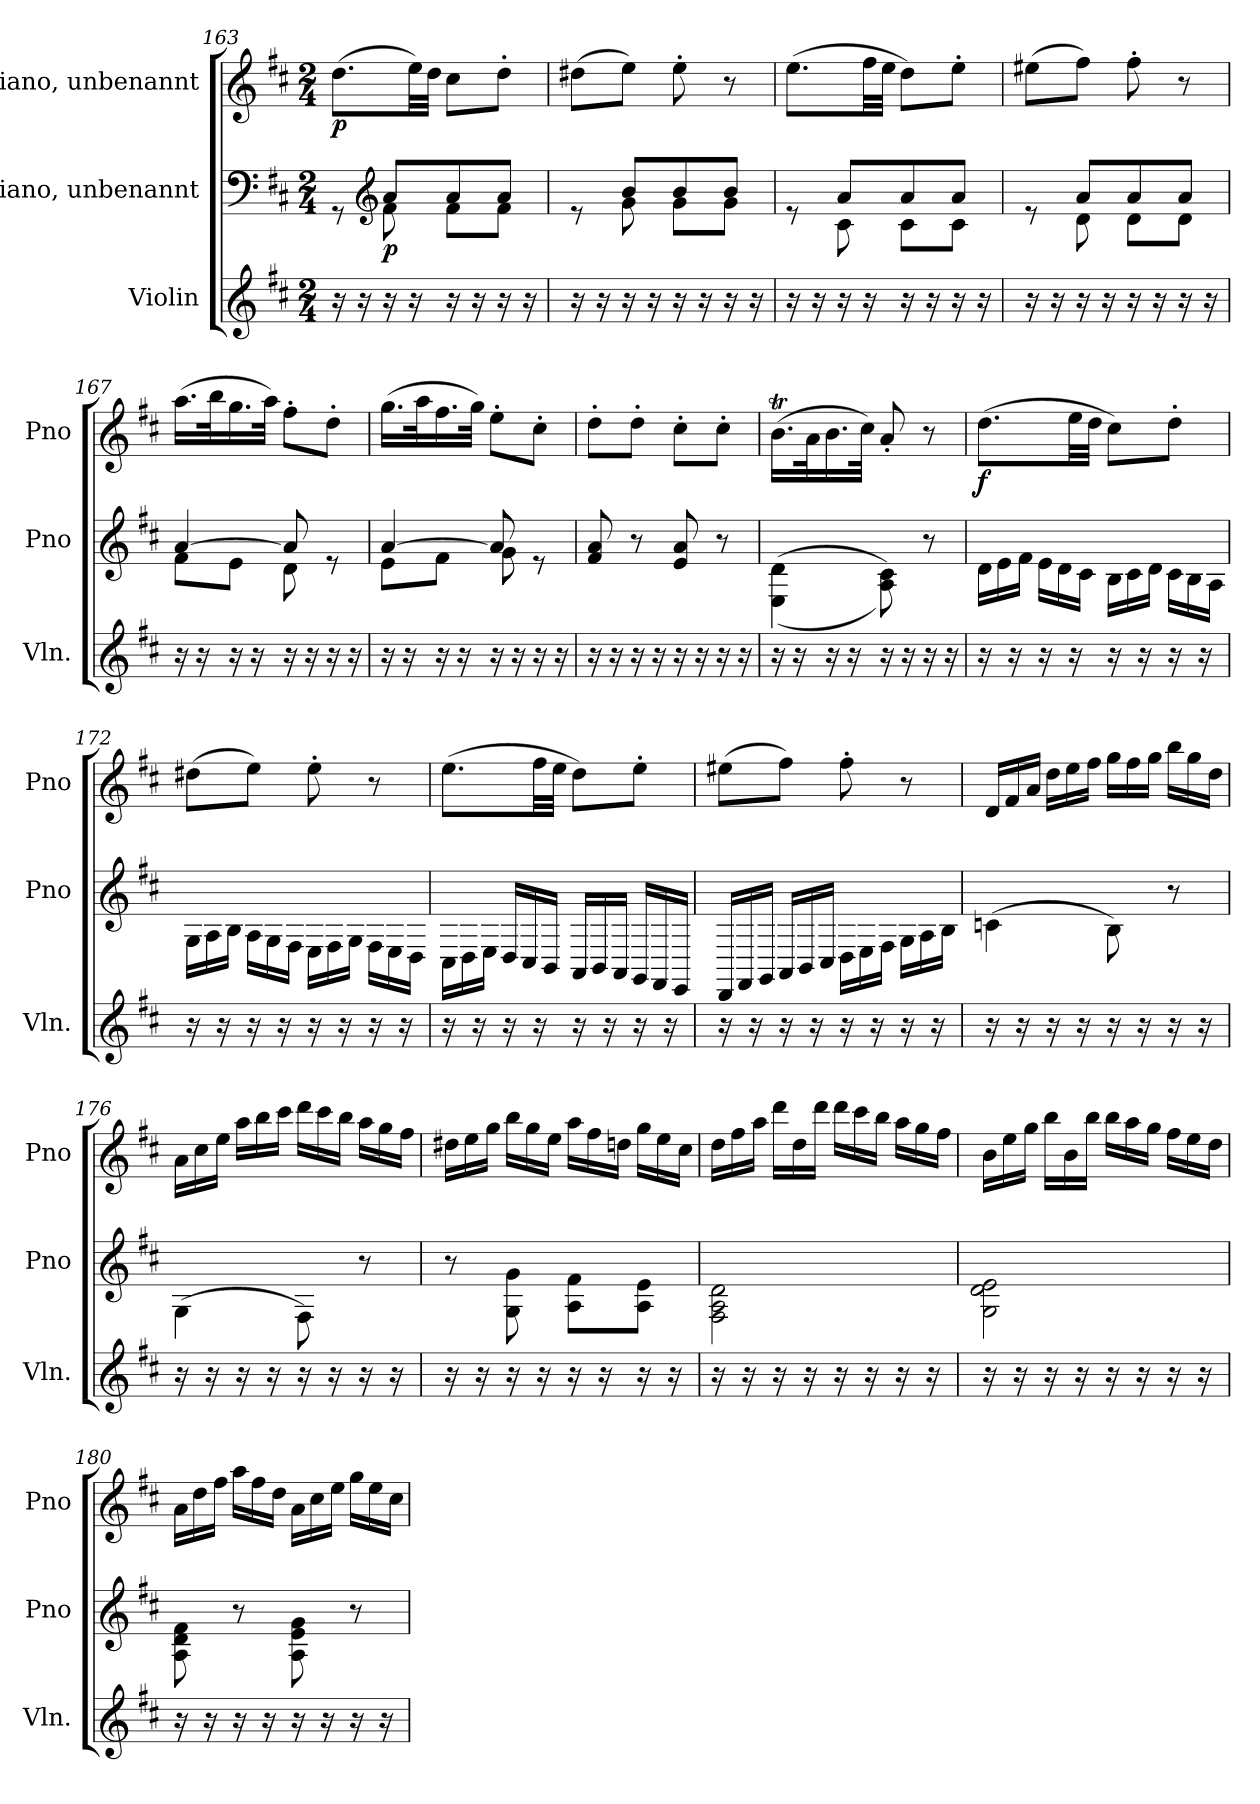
**kern	**kern	**dynam	**kern	**dynam
*part3	*part2	*part2	*part1	*part1
*staff3	*staff2	*staff2	*staff1	*staff1
*I"Violin	*I"Piano, unbenannt	*	*I"Piano, unbenannt	*
*I'Vln.	*I'Pno	*	*I'Pno	*
*clefG2	*clefF4	*	*clefG2	*
*k[f#c#]	*k[f#c#]	*	*k[f#c#]	*
*M2/4	*M2/4	*	*M2/4	*
=163	=163	=163	=163	=163
*	*^	*	*	*
!	!	!	!	!	!LO:DY:b
16r	8rGG	8ryy	.	(>8.dd\L	p
16r	.	.	.	.	.
*	*clefG2	*	*	*	*
!	!	!	!LO:DY:b	!	!
16r	8a/L	8f#\	p	.	.
16r	.	.	.	32ee\LL)	.
.	.	.	.	32dd\JJJ	.
16r	8a/	8f#\L	.	8cc#\L	.
16r	.	.	.	.	.
16r	8a/J	8f#\J	.	8dd'\J	.
16r	.	.	.	.	.
!!LO:PB:g=z
=164	=164	=164	=164	=164	=164
16r	8re	8ryy	.	(>8dd#X\L	.
16r	.	.	.	.	.
16r	8b/L	8g\	.	8ee\J)	.
16r	.	.	.	.	.
16r	8b/	8g\L	.	8ee'\	.
16r	.	.	.	.	.
16r	8b/J	8g\J	.	8r	.
16r	.	.	.	.	.
=165	=165	=165	=165	=165	=165
16r	8re	8ryy	.	(>8.ee\L	.
16r	.	.	.	.	.
16r	8a/L	8c#\	.	.	.
16r	.	.	.	32ff#\LL	.
.	.	.	.	32ee\JJJ	.
16r	8a/	8c#\L	.	8dd\L)	.
16r	.	.	.	.	.
16r	8a/J	8c#\J	.	8ee'\J	.
16r	.	.	.	.	.
=166	=166	=166	=166	=166	=166
16r	8re	8ryy	.	(>8ee#X\L	.
16r	.	.	.	.	.
16r	8a/L	8d\	.	8ff#\J)	.
16r	.	.	.	.	.
16r	8a/	8d\L	.	8ff#'\	.
16r	.	.	.	.	.
16r	8a/J	8d\J	.	8r	.
16r	.	.	.	.	.
=167	=167	=167	=167	=167	=167
16r	[4a/	8f#\L	.	(<16.aa\LL	.
16r	.	.	.	.	.
.	.	.	.	32bb\K	.
16r	.	8e\J	.	16.gg\	.
16r	.	.	.	.	.
.	.	.	.	32aa\JJk)	.
16r	8a/]	8d\	.	8ff#'\L	.
16r	.	.	.	.	.
16r	8re	8ryy	.	8dd'\J	.
16r	.	.	.	.	.
=168	=168	=168	=168	=168	=168
16r	[4a/	8e\L	.	(<16.gg\LL	.
16r	.	.	.	.	.
.	.	.	.	32aa\K	.
16r	.	8f#\J	.	16.ff#\	.
16r	.	.	.	.	.
.	.	.	.	32gg\JJk)	.
16r	8a/]	8g\	.	8ee'\L	.
16r	.	.	.	.	.
16r	8re	8ryy	.	8cc#'\J	.
16r	.	.	.	.	.
*	*v	*v	*	*	*
!!LO:LB:g=z
=169	=169	=169	=169	=169
16r	8f#/ 8a/	.	8dd'\L	.
16r	.	.	.	.
16r	8r	.	8dd'\J	.
16r	.	.	.	.
16r	8e/ 8a/	.	8cc#'\L	.
16r	.	.	.	.
16r	8r	.	8cc#'\J	.
16r	.	.	.	.
=170	=170	=170	=170	=170
16r	(<(>4E\ 4d\	.	(>16.bT\LL	.
16r	.	.	.	.
.	.	.	32a\K	.
16r	.	.	16.b\	.
16r	.	.	.	.
.	.	.	32cc#\JJk)	.
16r	8A\ 8c#\))	.	8a'/	.
16r	.	.	.	.
16r	8r	.	8r	.
16r	.	.	.	.
=171	=171	=171	=171	=171
*	*Xtuplet	*	*	*
!	!	!	!	!LO:DY:b
16r	24d\LL	.	(>8.dd\L	f
.	24e\	.	.	.
16r	.	.	.	.
.	24f#\JJ	.	.	.
16r	24e\LL	.	.	.
.	24d\	.	.	.
16r	.	.	32ee\LL	.
.	24c#\JJ	.	.	.
.	.	.	32dd\JJJ	.
16r	24B\LL	.	8cc#\L)	.
.	24c#\	.	.	.
16r	.	.	.	.
.	24d\JJ	.	.	.
16r	24c#\LL	.	8dd'\J	.
.	24B\	.	.	.
16r	.	.	.	.
.	24A\JJ	.	.	.
!!LO:LB:g=z
=172	=172	=172	=172	=172
16r	24G\LL	.	(>8dd#X\L	.
.	24A\	.	.	.
16r	.	.	.	.
.	24B\JJ	.	.	.
16r	24A\LL	.	8ee\J)	.
.	24G\	.	.	.
16r	.	.	.	.
.	24F#\JJ	.	.	.
16r	24E\LL	.	8ee'\	.
.	24F#\	.	.	.
16r	.	.	.	.
.	24G\JJ	.	.	.
16r	24F#\LL	.	8r	.
.	24E\	.	.	.
16r	.	.	.	.
.	24D\JJ	.	.	.
=173	=173	=173	=173	=173
16r	24C#\LL	.	(>8.ee\L	.
.	24D\	.	.	.
16r	.	.	.	.
.	24E\JJ	.	.	.
16r	24D/LL	.	.	.
.	24C#/	.	.	.
16r	.	.	32ff#\LL	.
.	24BB/JJ	.	.	.
.	.	.	32ee\JJJ	.
16r	24AA/LL	.	8dd\L)	.
.	24BB/	.	.	.
16r	.	.	.	.
.	24AA/JJ	.	.	.
16r	24GG/LL	.	8ee'\J	.
.	24FF#/	.	.	.
16r	.	.	.	.
.	24EE/JJ	.	.	.
=174	=174	=174	=174	=174
16r	24DD/LL	.	(>8ee#X\L	.
.	24FF#/	.	.	.
16r	.	.	.	.
.	24GG/JJ	.	.	.
16r	24AA/LL	.	8ff#\J)	.
.	24BB/	.	.	.
16r	.	.	.	.
.	24C#/JJ	.	.	.
16r	24D\LL	.	8ff#'\	.
.	24E\	.	.	.
16r	.	.	.	.
.	24F#\JJ	.	.	.
16r	24G\LL	.	8r	.
.	24A\	.	.	.
16r	.	.	.	.
.	24B\JJ	.	.	.
!!LO:PB:g=z
=175	=175	=175	=175	=175
*	*	*	*Xtuplet	*
16r	(>4cn\	.	24d/LL	.
.	.	.	24f#/	.
16r	.	.	.	.
.	.	.	24a/JJ	.
16r	.	.	24dd\LL	.
.	.	.	24ee\	.
16r	.	.	.	.
.	.	.	24ff#\JJ	.
16r	8B\)	.	24gg\LL	.
.	.	.	24ff#\	.
16r	.	.	.	.
.	.	.	24gg\JJ	.
16r	8r	.	24bb\LL	.
.	.	.	24gg\	.
16r	.	.	.	.
.	.	.	24dd\JJ	.
=176	=176	=176	=176	=176
16r	(>4G\	.	24a\LL	.
.	.	.	24cc#\	.
16r	.	.	.	.
.	.	.	24ee\JJ	.
16r	.	.	24aa\LL	.
.	.	.	24bb\	.
16r	.	.	.	.
.	.	.	24ccc#\JJ	.
16r	8F#\)	.	24ddd\LL	.
.	.	.	24ccc#\	.
16r	.	.	.	.
.	.	.	24bb\JJ	.
16r	8r	.	24aa\LL	.
.	.	.	24gg\	.
16r	.	.	.	.
.	.	.	24ff#\JJ	.
!!LO:LB:g=z
=177	=177	=177	=177	=177
16r	8r	.	24dd#X\LL	.
.	.	.	24ee\	.
16r	.	.	.	.
.	.	.	24gg\JJ	.
16r	8G\ 8g\	.	24bb\LL	.
.	.	.	24gg\	.
16r	.	.	.	.
.	.	.	24ee\JJ	.
16r	8A\ 8f#\L	.	24aa\LL	.
.	.	.	24ff#\	.
16r	.	.	.	.
.	.	.	24ddn\JJ	.
16r	8A\ 8e\J	.	24gg\LL	.
.	.	.	24ee\	.
16r	.	.	.	.
.	.	.	24cc#\JJ	.
=178	=178	=178	=178	=178
16r	2F#\ 2A\ 2d\	.	24dd\LL	.
.	.	.	24ff#\	.
16r	.	.	.	.
.	.	.	24aa\JJ	.
16r	.	.	24ddd\LL	.
.	.	.	24dd\	.
16r	.	.	.	.
.	.	.	24ddd\JJ	.
16r	.	.	24ddd\LL	.
.	.	.	24ccc#\	.
16r	.	.	.	.
.	.	.	24bb\JJ	.
16r	.	.	24aa\LL	.
.	.	.	24gg\	.
16r	.	.	.	.
.	.	.	24ff#\JJ	.
!!LO:LB:g=z
=179	=179	=179	=179	=179
16r	2G\ 2d\ 2e\	.	24b\LL	.
.	.	.	24ee\	.
16r	.	.	.	.
.	.	.	24gg\JJ	.
16r	.	.	24bb\LL	.
.	.	.	24b\	.
16r	.	.	.	.
.	.	.	24bb\JJ	.
16r	.	.	24bb\LL	.
.	.	.	24aa\	.
16r	.	.	.	.
.	.	.	24gg\JJ	.
16r	.	.	24ff#\LL	.
.	.	.	24ee\	.
16r	.	.	.	.
.	.	.	24dd\JJ	.
=180	=180	=180	=180	=180
16r	8A\ 8d\ 8f#\	.	24a\LL	.
.	.	.	24dd\	.
16r	.	.	.	.
.	.	.	24ff#\JJ	.
16r	8r	.	24aa\LL	.
.	.	.	24ff#\	.
16r	.	.	.	.
.	.	.	24dd\JJ	.
16r	8A\ 8e\ 8g\	.	24a\LL	.
.	.	.	24cc#\	.
16r	.	.	.	.
.	.	.	24ee\JJ	.
16r	8r	.	24gg\LL	.
.	.	.	24ee\	.
16r	.	.	.	.
.	.	.	24cc#\JJ	.
=	=	=	=	=
*-	*-	*-	*-	*-
